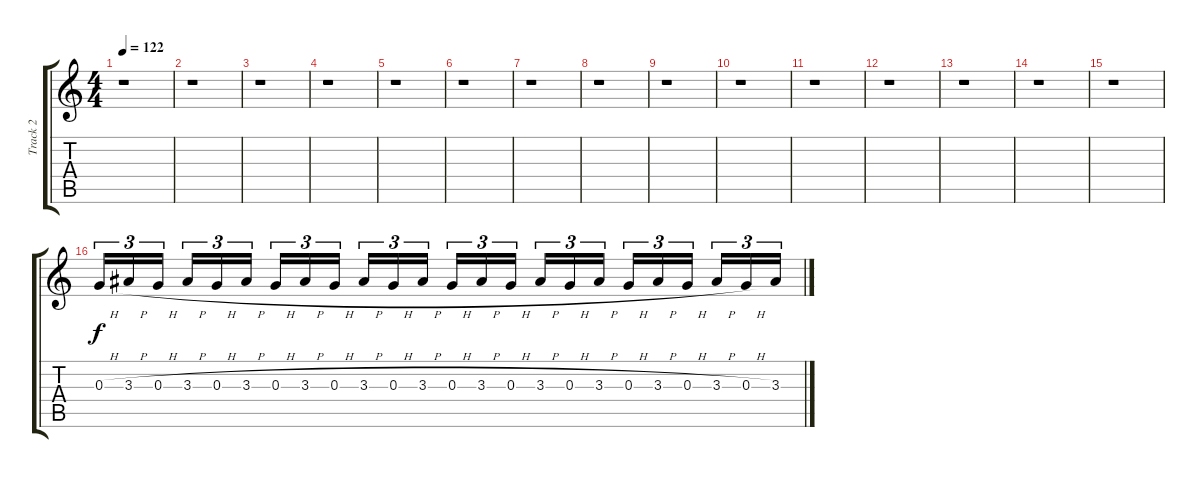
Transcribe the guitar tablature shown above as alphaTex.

\track ("Track 2" "Track 2") {instrument distortionguitar}
\staff {score tabs}
\tuning (E4 B3 G3 D3 A2 E2) {hide}
\ts (4 4)
\tempo 122
\clef g2
\ks c
r.1{dy f} |
r.1 |
r.1 |
r.1 |
r.1 |
r.1 |
r.1 |
r.1 |
r.1 |
r.1 |
r.1 |
r.1 |
r.1 |
r.1 |
r.1 |
0.3{h}.16{tu (3 2)} 3.3{h}.16{tu (3 2)} 0.3{h}.16{tu (3 2)} 3.3{h}.16{tu (3 2)} 0.3{h}.16{tu (3 2)} 3.3{h}.16{tu (3 2)} 0.3{h}.16{tu (3 2)} 3.3{h}.16{tu (3 2)} 0.3{h}.16{tu (3 2)} 3.3{h}.16{tu (3 2)} 0.3{h}.16{tu (3 2)} 3.3{h}.16{tu (3 2)} 0.3{h}.16{tu (3 2)} 3.3{h}.16{tu (3 2)} 0.3{h}.16{tu (3 2)} 3.3{h}.16{tu (3 2)} 0.3{h}.16{tu (3 2)} 3.3{h}.16{tu (3 2)} 0.3{h}.16{tu (3 2)} 3.3{h}.16{tu (3 2)} 0.3{h}.16{tu (3 2)} 3.3{h}.16{tu (3 2)} 0.3{h}.16{tu (3 2)} 3.3{h}.16{tu (3 2)}
